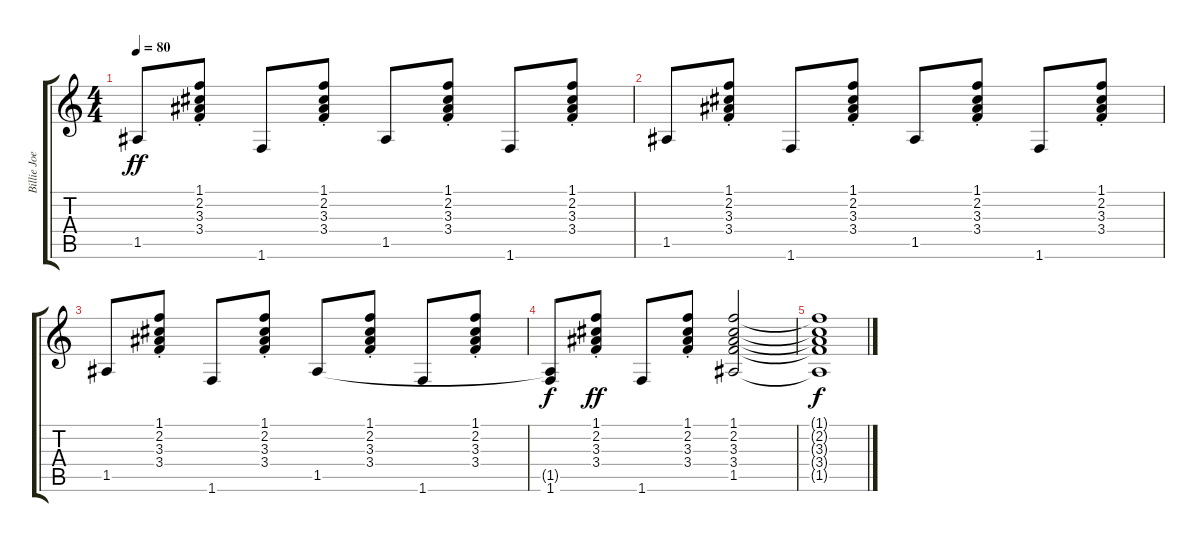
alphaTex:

\track ("Billie Joe Armstrong (Acoustic Guitar)" "Billie Joe") {instrument acousticguitarsteel}
\staff {score tabs}
\tuning (E4 B3 G3 D3 A2 E2) {hide}
\ts (4 4)
\tempo 80
\clef g2
\ks c
1.5.8{dy ff} (1.1{st} 2.2{st} 3.3{st} 3.4{st}).8 1.6.8 (1.1{st} 2.2{st} 3.3{st} 3.4{st}).8 1.5.8 (1.1{st} 2.2{st} 3.3{st} 3.4{st}).8 1.6.8 (1.1{st} 2.2{st} 3.3{st} 3.4{st}).8 |
1.5.8 (1.1{st} 2.2{st} 3.3{st} 3.4{st}).8 1.6.8 (1.1{st} 2.2{st} 3.3{st} 3.4{st}).8 1.5.8 (1.1{st} 2.2{st} 3.3{st} 3.4{st}).8 1.6.8 (1.1{st} 2.2{st} 3.3{st} 3.4{st}).8 |
1.5.8 (1.1{st} 2.2{st} 3.3{st} 3.4{st}).8 1.6.8 (1.1{st} 2.2{st} 3.3{st} 3.4{st}).8 1.5.8 (1.1{st} 2.2{st} 3.3{st} 3.4{st}).8 1.6.8 (1.1{st} 2.2{st} 3.3{st} 3.4{st}).8 |
(1.5{t} 1.6).8{dy f} (1.1{st} 2.2{st} 3.3{st} 3.4{st}).8{dy ff} 1.6.8 (1.1{st} 2.2{st} 3.3{st} 3.4{st}).8 (1.1 2.2 3.3 3.4 1.5).2 |
(1.1{t} 2.2{t} 3.3{t} 3.4{t} 1.5{t}).1{dy f}
